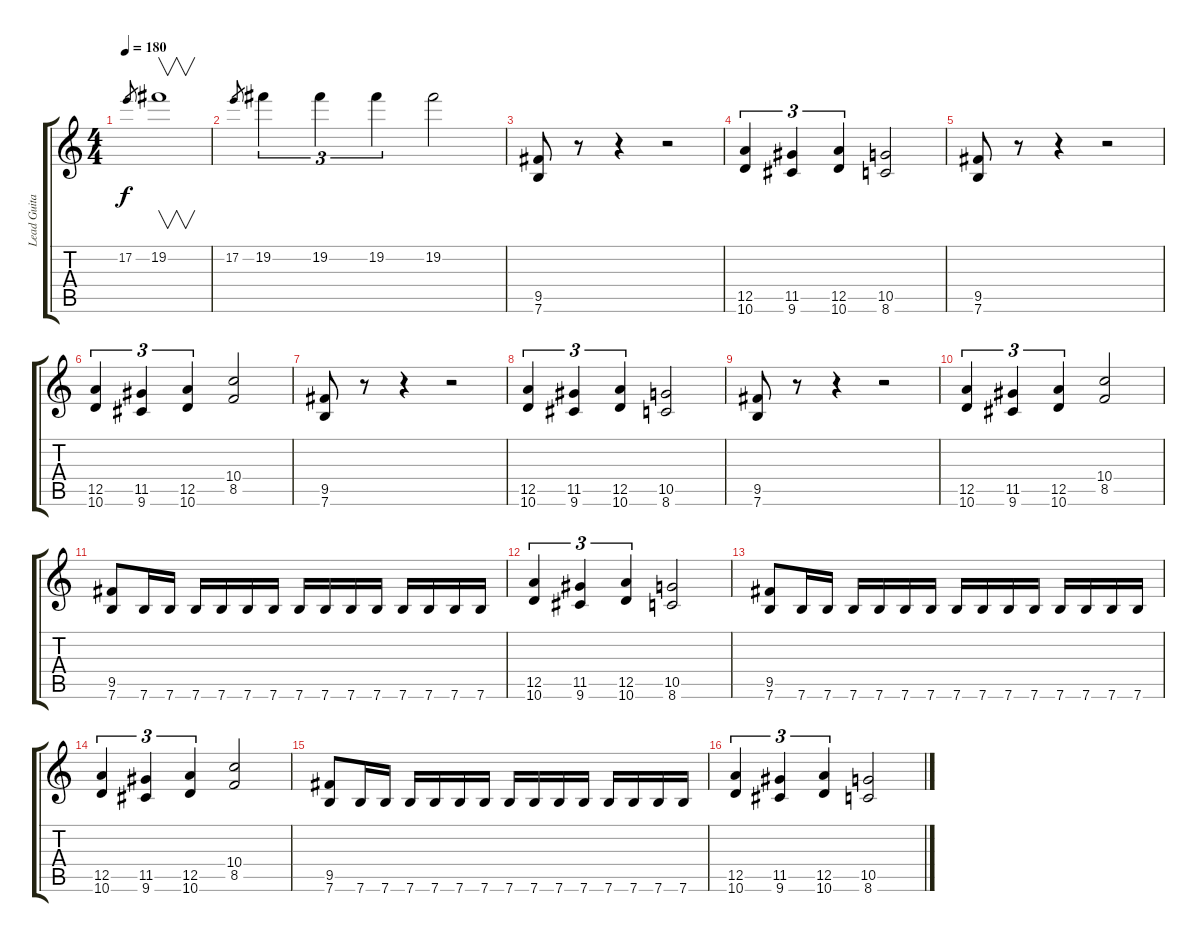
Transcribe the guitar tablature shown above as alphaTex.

\track ("Lead Guitar" "Lead Guita") {instrument distortionguitar}
\staff {score tabs}
\tuning (E4 B3 G3 D3 A2 E2) {hide}
\ts (4 4)
\tempo 180
\clef g2
\ks c
17.2.8{gr dy f} 19.2.1{v volume 16 balance 8} |
17.2.8{gr} 19.2.4{tu (3 2) volume 16 balance 8} 19.2.4{tu (3 2)} 19.2.4{tu (3 2)} 19.2.2 |
(9.5 7.6).8{volume 14 balance 14} r.8 r.4 r.2 |
(12.5 10.6).4{tu (3 2)} (11.5 9.6).4{tu (3 2)} (12.5 10.6).4{tu (3 2)} (10.5 8.6).2 |
(9.5 7.6).8 r.8 r.4 r.2 |
(12.5 10.6).4{tu (3 2)} (11.5 9.6).4{tu (3 2)} (12.5 10.6).4{tu (3 2)} (10.4 8.5).2 |
(9.5 7.6).8 r.8 r.4 r.2 |
(12.5 10.6).4{tu (3 2)} (11.5 9.6).4{tu (3 2)} (12.5 10.6).4{tu (3 2)} (10.5 8.6).2 |
(9.5 7.6).8 r.8 r.4 r.2 |
(12.5 10.6).4{tu (3 2)} (11.5 9.6).4{tu (3 2)} (12.5 10.6).4{tu (3 2)} (10.4 8.5).2 |
(9.5 7.6).8 7.6.16 7.6.16 7.6.16 7.6.16 7.6.16 7.6.16 7.6.16 7.6.16 7.6.16 7.6.16 7.6.16 7.6.16 7.6.16 7.6.16 |
(12.5 10.6).4{tu (3 2)} (11.5 9.6).4{tu (3 2)} (12.5 10.6).4{tu (3 2)} (10.5 8.6).2 |
(9.5 7.6).8 7.6.16 7.6.16 7.6.16 7.6.16 7.6.16 7.6.16 7.6.16 7.6.16 7.6.16 7.6.16 7.6.16 7.6.16 7.6.16 7.6.16 |
(12.5 10.6).4{tu (3 2)} (11.5 9.6).4{tu (3 2)} (12.5 10.6).4{tu (3 2)} (10.4 8.5).2 |
(9.5 7.6).8 7.6.16 7.6.16 7.6.16 7.6.16 7.6.16 7.6.16 7.6.16 7.6.16 7.6.16 7.6.16 7.6.16 7.6.16 7.6.16 7.6.16 |
(12.5 10.6).4{tu (3 2)} (11.5 9.6).4{tu (3 2)} (12.5 10.6).4{tu (3 2)} (10.5 8.6).2
